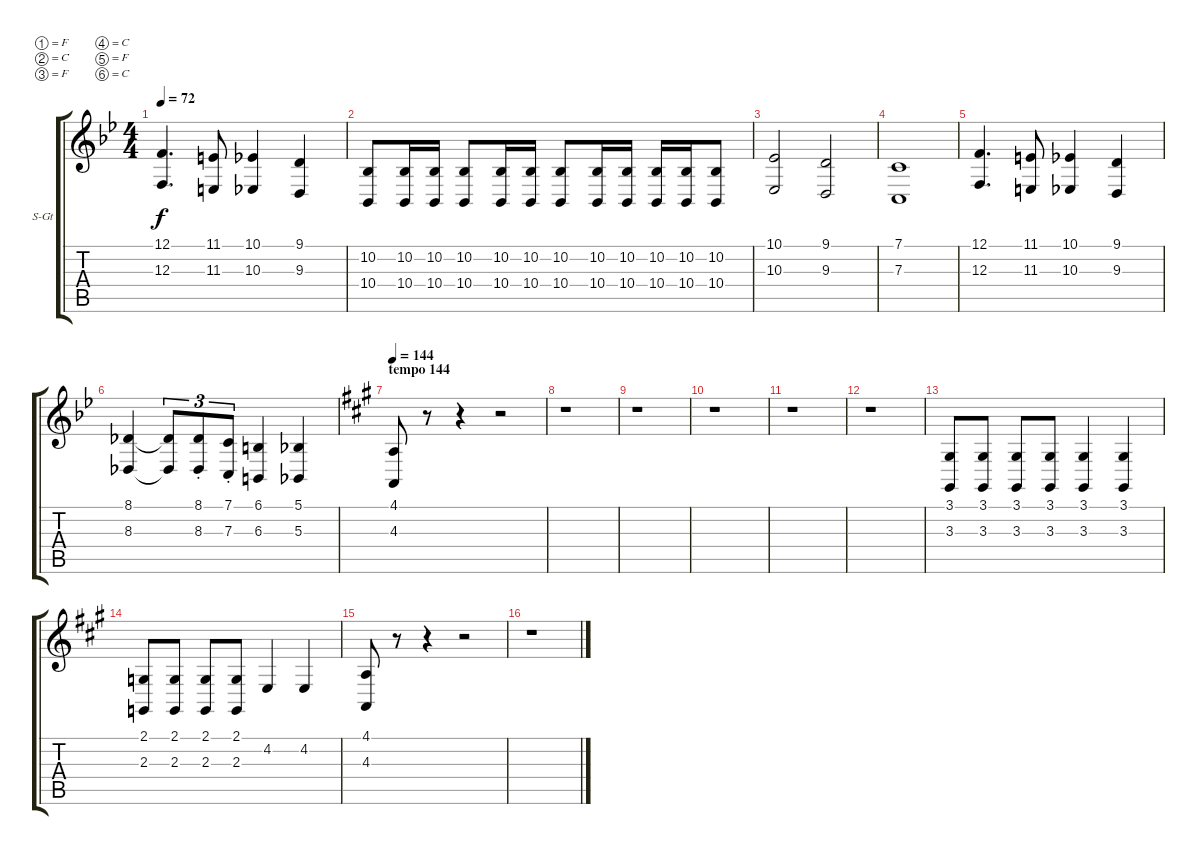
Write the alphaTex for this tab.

\bracketExtendMode groupsimilarinstruments
\firstSystemTrackNameOrientation horizontal
\otherSystemsTrackNameOrientation horizontal
\track ("Piano (LH)" "S-Gt") {instrument brightacousticpiano}
\staff {score tabs}
\tuning (F2 C2 F1 C1 F0 C0)
\displaytranspose 12
\ts (4 4)
\tempo 72
\clef g2
\ks bb
(12.1 12.3).4{d dy f} (11.1 11.3).8 (10.1 10.3).4 (9.1 9.3).4 |
(10.2 10.4).8 (10.2 10.4).16 (10.2 10.4).16 (10.2 10.4).8 (10.2 10.4).16 (10.2 10.4).16 (10.2 10.4).8 (10.2 10.4).16 (10.2 10.4).16 (10.2 10.4).16 (10.2 10.4).16 (10.2 10.4).8 |
(10.1 10.3).2 (9.1 9.3).2 |
(7.1 7.3).1 |
(12.1 12.3).4{d} (11.1 11.3).8 (10.1 10.3).4 (9.1 9.3).4 |
(8.1 8.3).4 (8.1{t} 8.3{t}).8{tu (3 2)} (8.1{st} 8.3{st}).8{tu (3 2)} (7.1{st} 7.3{st}).8{tu (3 2)} (6.1 6.3).4 (5.1 5.3).4 |
\section ("" "tempo 144")
\tempo 144
\ks a
(4.1 4.3).8 r.8 r.4 r.2 |
r.1 |
r.1 |
r.1 |
r.1 |
r.1 |
(3.1 3.3).8 (3.1 3.3).8 (3.1 3.3).8 (3.1 3.3).8 (3.1 3.3).4 (3.1 3.3).4 |
(2.1 2.3).8 (2.1 2.3).8 (2.1 2.3).8 (2.1 2.3).8 4.2.4 4.2.4 |
(4.1 4.3).8 r.8 r.4 r.2 |
r.1
